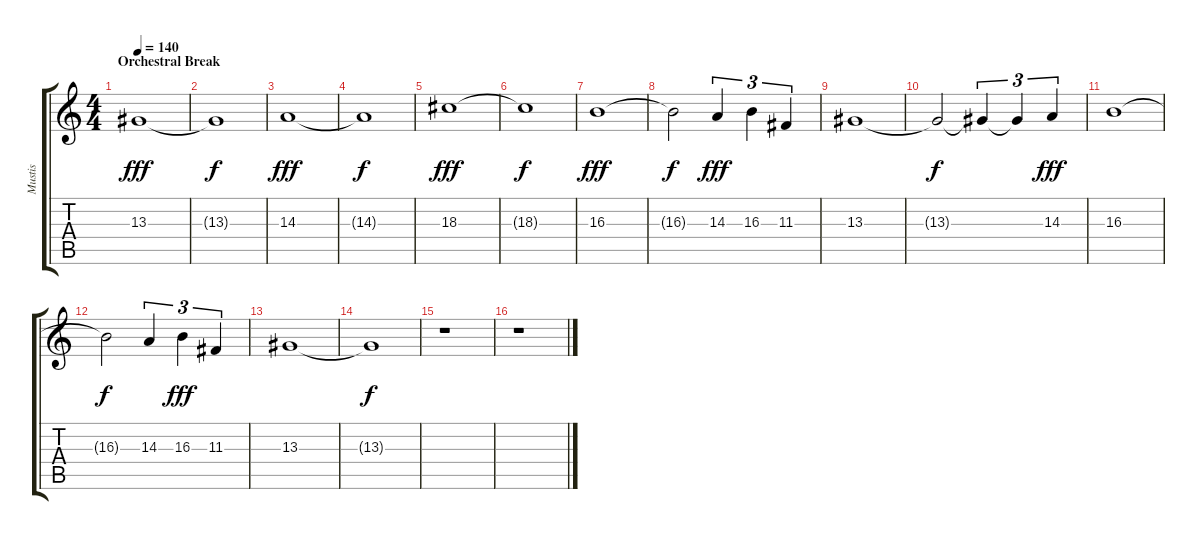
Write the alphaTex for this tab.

\track ("Mustis" "Mustis") {instrument stringensemble1}
\staff {score tabs}
\tuning (E4 B3 G3 D3 A2 E2) {hide}
\ts (4 4)
\section ("" "Orchestral Break")
\tempo 140
\clef g2
\ks c
13.3.1{dy fff} |
13.3{t}.1{dy f} |
14.3.1{dy fff} |
14.3{t}.1{dy f} |
18.3.1{dy fff} |
18.3{t}.1{dy f} |
16.3.1{dy fff} |
16.3{t}.2{dy f} 14.3.4{tu (3 2) dy fff} 16.3.4{tu (3 2)} 11.3.4{tu (3 2)} |
13.3.1 |
13.3{t}.2{dy f} 13.3{t}.4{tu (3 2)} 13.3{t}.4{tu (3 2)} 14.3.4{tu (3 2) dy fff} |
16.3.1 |
16.3{t}.2{dy f} 14.3.4{tu (3 2)} 16.3.4{tu (3 2) dy fff} 11.3.4{tu (3 2)} |
13.3.1 |
13.3{t}.1{dy f} |
r.1 |
r.1
